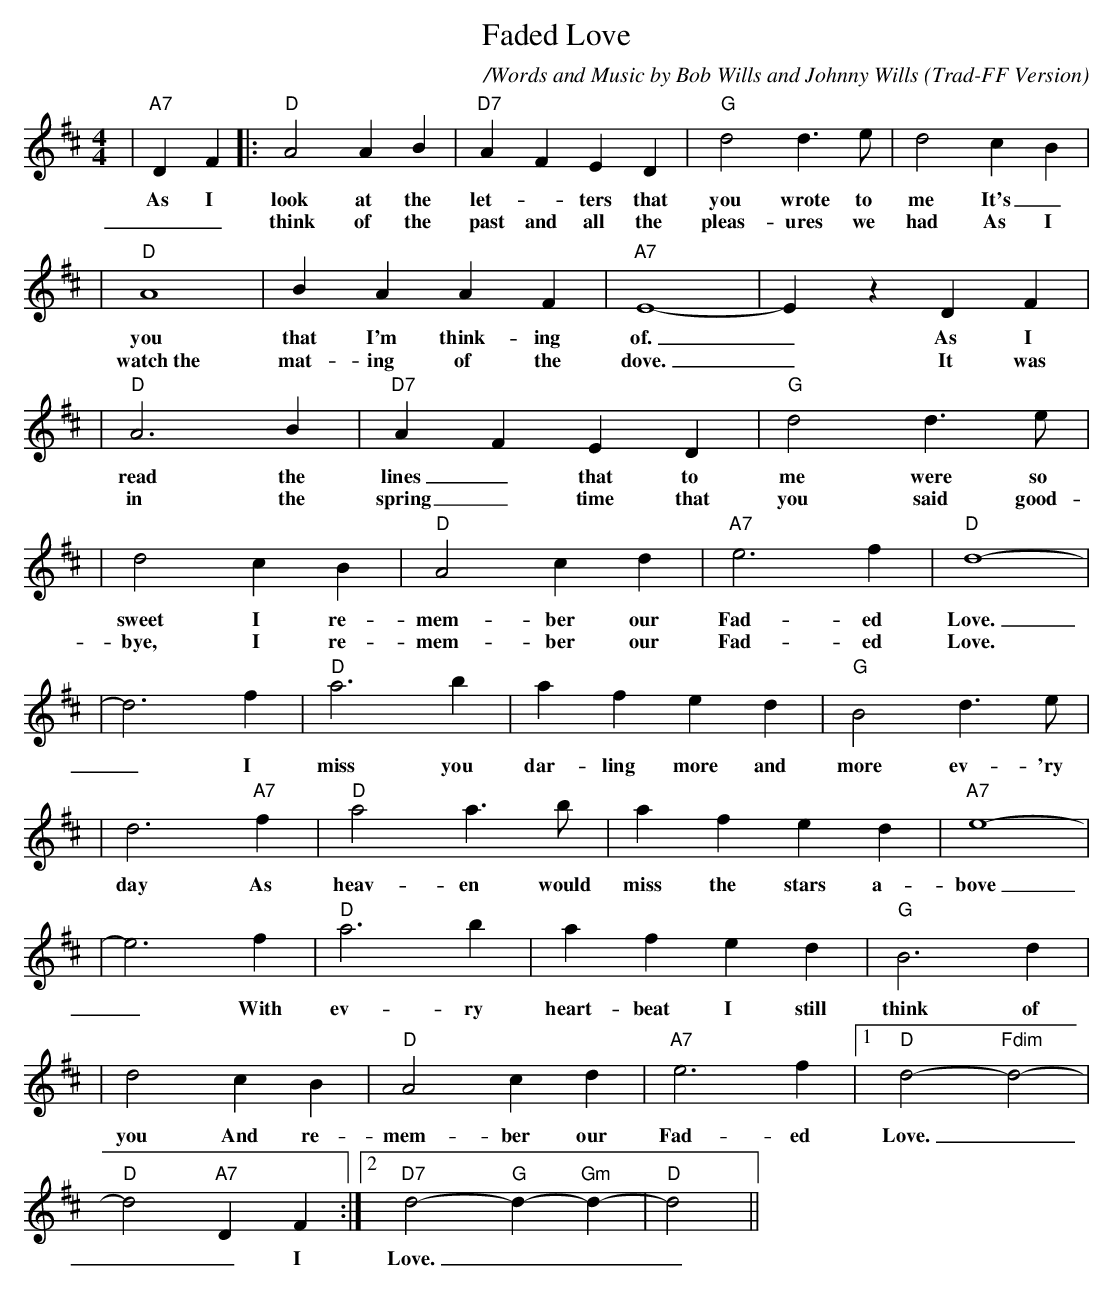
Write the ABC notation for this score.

X:1
T:Faded Love
C:/Words and Music by Bob Wills and Johnny Wills
O: Trad-FF Version
M:4/4
L:1/4
K:D
|"A7"D F|:"D" A2 A B|"D7" A F E D|"G" d2 d3/2 e/2| d2 c- B|
w:As I look at the let- _ters that you wrote to me It's_
w:__think of the past and all the pleas-ures we had As I
|"D" A4| B A A F|"A7" E4-| E z D F|
w:you that I'm think-ing of. _ As I
w:watch~the mat-ing of the dove. _ It was
|"D" A3 B|"D7" A- F E D|"G" d2 d3/2 e/2|
w:read the lines_ that to me were so
w:in the spring_ time that you said good-
|d2 c B|"D" A2 c d|"A7" e3 f|"D" d4-|
w:sweet I re-mem-ber our Fad-ed Love.
w:bye, I re-mem-ber our Fad-ed Love.
|d3 f|"D" a3 b| a f e d|"G" B2 d3/2 e/2|
w:_ I miss you dar-ling more and more ev-'ry
|d3 "A7"f|"D" a2 a3/2 b/2| a f e d|"A7" e4-|
w:day As heav-en would miss the stars a-bove
|e3 f|"D" a3 b| a f e d|"G" B3 d|
w:_ With ev- ry heart-beat I still think of
|d2 c B|"D" A2 c d|"A7" e3 f|1"D" d2- "Fdim"d2-|
w:you And re-mem-ber our Fad- ed Love._
"D"d2 "A7"D F:|2"D7"d2- "G"d- "Gm"d-|"D"d2||
w:_ _ I Love.___
